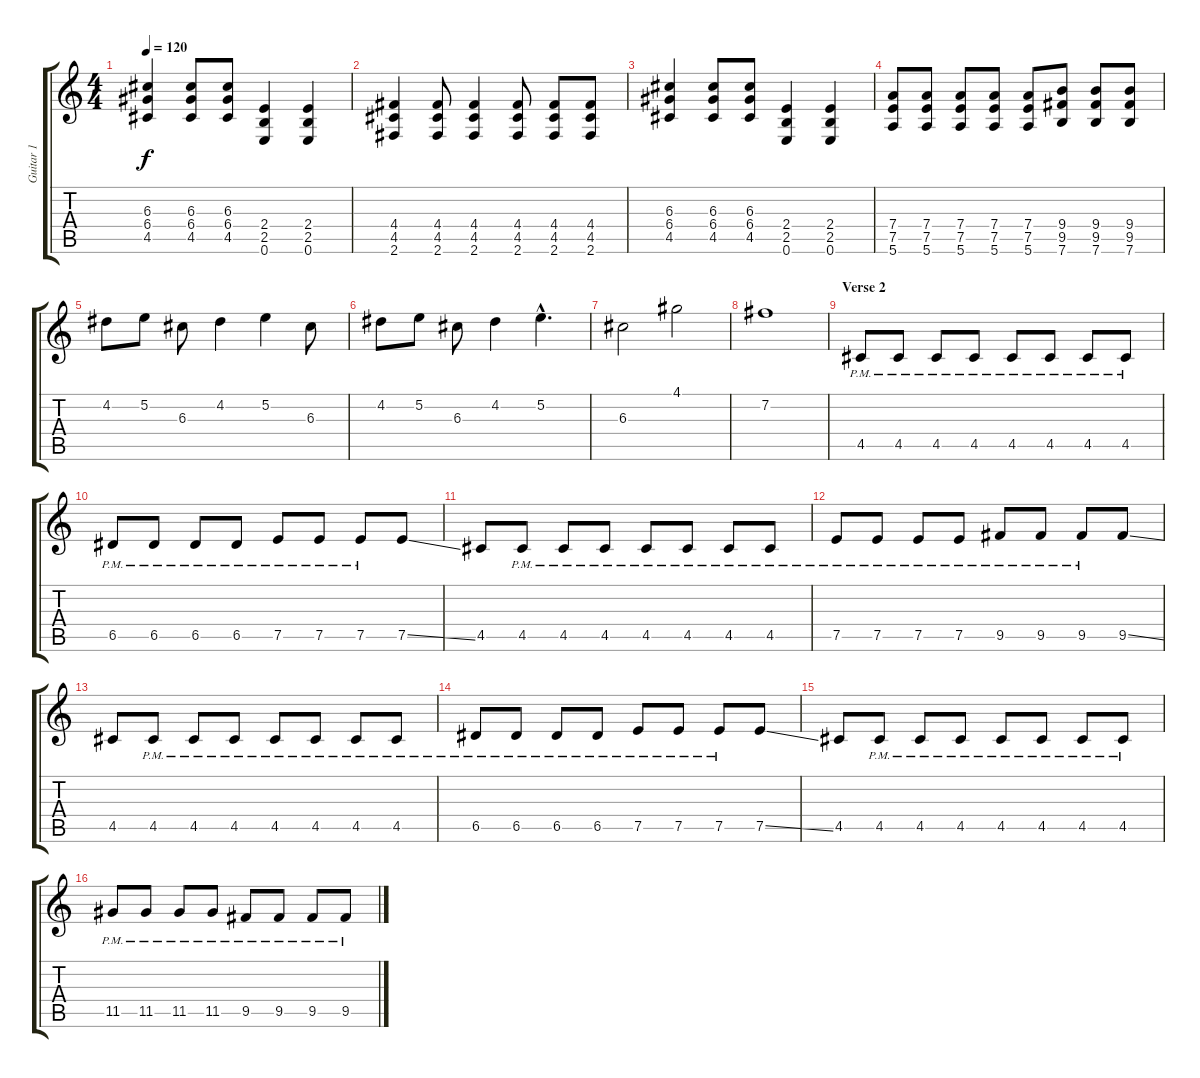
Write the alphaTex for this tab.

\track ("Guitar 1" "Guitar 1") {instrument distortionguitar}
\staff {score tabs}
\tuning (E4 B3 G3 D3 A2 E2) {hide}
\ts (4 4)
\tempo 120
\clef g2
\ks c
(6.3 6.4 4.5).4{dy f} (6.3 6.4 4.5).8 (6.3 6.4 4.5).8 (2.4 2.5 0.6).4 (2.4 2.5 0.6).4 |
(4.4 4.5 2.6).4 (4.4 4.5 2.6).8 (4.4 4.5 2.6).4 (4.4 4.5 2.6).8 (4.4 4.5 2.6).8 (4.4 4.5 2.6).8 |
(6.3 6.4 4.5).4 (6.3 6.4 4.5).8 (6.3 6.4 4.5).8 (2.4 2.5 0.6).4 (2.4 2.5 0.6).4 |
(7.4 7.5 5.6).8 (7.4 7.5 5.6).8 (7.4 7.5 5.6).8 (7.4 7.5 5.6).8 (7.4 7.5 5.6).8 (9.4 9.5 7.6).8 (9.4 9.5 7.6).8 (9.4 9.5 7.6).8 |
4.2.8 5.2.8 6.3.8 4.2.4 5.2.4 6.3.8 |
4.2.8 5.2.8 6.3.8 4.2.4 5.2{hac}.4{d} |
6.3.2 4.1.2 |
7.2.1 |
\section ("" "Verse 2")
4.5{pm}.8 4.5{pm}.8 4.5{pm}.8 4.5{pm}.8 4.5{pm}.8 4.5{pm}.8 4.5{pm}.8 4.5{pm}.8 |
6.5{pm}.8 6.5{pm}.8 6.5{pm}.8 6.5{pm}.8 7.5{pm}.8 7.5{pm}.8 7.5{pm}.8 7.5{ss}.8 |
4.5.8 4.5{pm}.8 4.5{pm}.8 4.5{pm}.8 4.5{pm}.8 4.5{pm}.8 4.5{pm}.8 4.5{pm}.8 |
7.5{pm}.8 7.5{pm}.8 7.5{pm}.8 7.5{pm}.8 9.5{pm}.8 9.5{pm}.8 9.5{pm}.8 9.5{ss}.8 |
4.5.8 4.5{pm}.8 4.5{pm}.8 4.5{pm}.8 4.5{pm}.8 4.5{pm}.8 4.5{pm}.8 4.5{pm}.8 |
6.5{pm}.8 6.5{pm}.8 6.5{pm}.8 6.5{pm}.8 7.5{pm}.8 7.5{pm}.8 7.5{pm}.8 7.5{ss}.8 |
4.5.8 4.5{pm}.8 4.5{pm}.8 4.5{pm}.8 4.5{pm}.8 4.5{pm}.8 4.5{pm}.8 4.5{pm}.8 |
11.5{pm}.8 11.5{pm}.8 11.5{pm}.8 11.5{pm}.8 9.5{pm}.8 9.5{pm}.8 9.5{pm}.8 9.5{pm}.8
